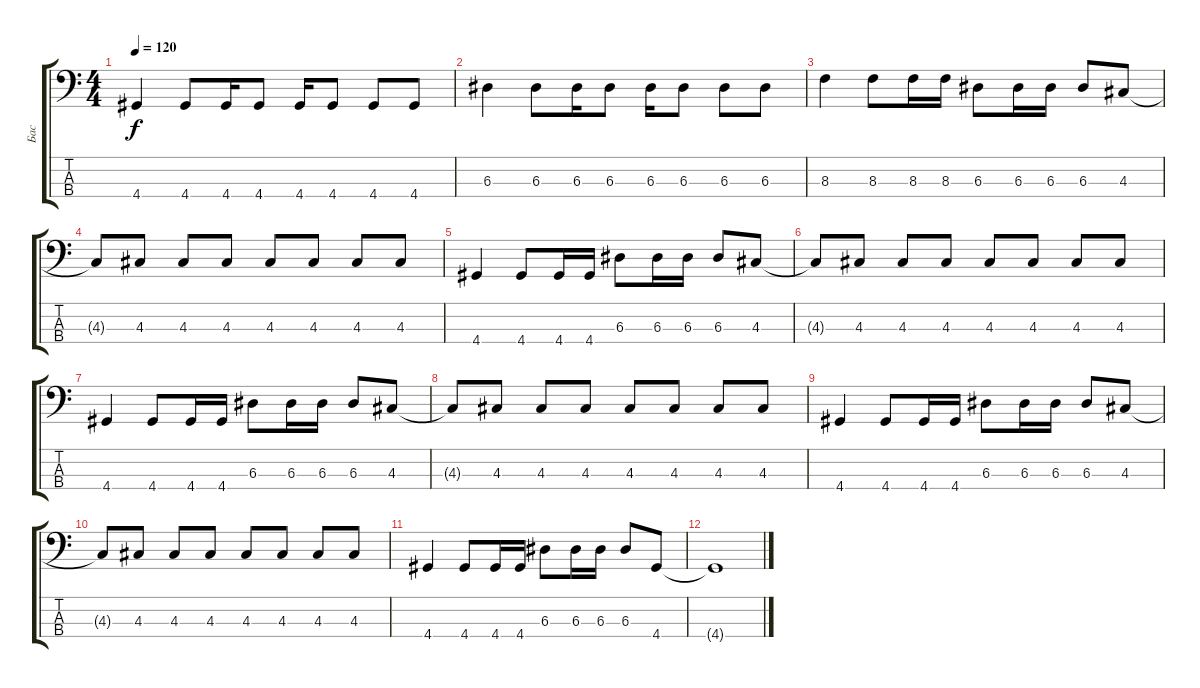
\track ("Бас" "Бас") {instrument electricbasspick}
\staff {score tabs}
\tuning (G2 D2 A1 E1) {hide}
\ts (4 4)
\tempo 120
\clef f4
\ks c
4.4.4{dy f} 4.4.8 4.4.16 4.4.8 4.4.16 4.4.8 4.4.8 4.4.8 |
6.3.4 6.3.8 6.3.16 6.3.8 6.3.16 6.3.8 6.3.8 6.3.8 |
8.3.4 8.3.8 8.3.16 8.3.16 6.3.8 6.3.16 6.3.16 6.3.8 4.3.8 |
4.3{t}.8 4.3.8 4.3.8 4.3.8 4.3.8 4.3.8 4.3.8 4.3.8 |
4.4.4 4.4.8 4.4.16 4.4.16 6.3.8 6.3.16 6.3.16 6.3.8 4.3.8 |
4.3{t}.8 4.3.8 4.3.8 4.3.8 4.3.8 4.3.8 4.3.8 4.3.8 |
4.4.4 4.4.8 4.4.16 4.4.16 6.3.8 6.3.16 6.3.16 6.3.8 4.3.8 |
4.3{t}.8 4.3.8 4.3.8 4.3.8 4.3.8 4.3.8 4.3.8 4.3.8 |
4.4.4 4.4.8 4.4.16 4.4.16 6.3.8 6.3.16 6.3.16 6.3.8 4.3.8 |
4.3{t}.8 4.3.8 4.3.8 4.3.8 4.3.8 4.3.8 4.3.8 4.3.8 |
4.4.4 4.4.8 4.4.16 4.4.16 6.3.8 6.3.16 6.3.16 6.3.8 4.4.8 |
4.4{t}.1
